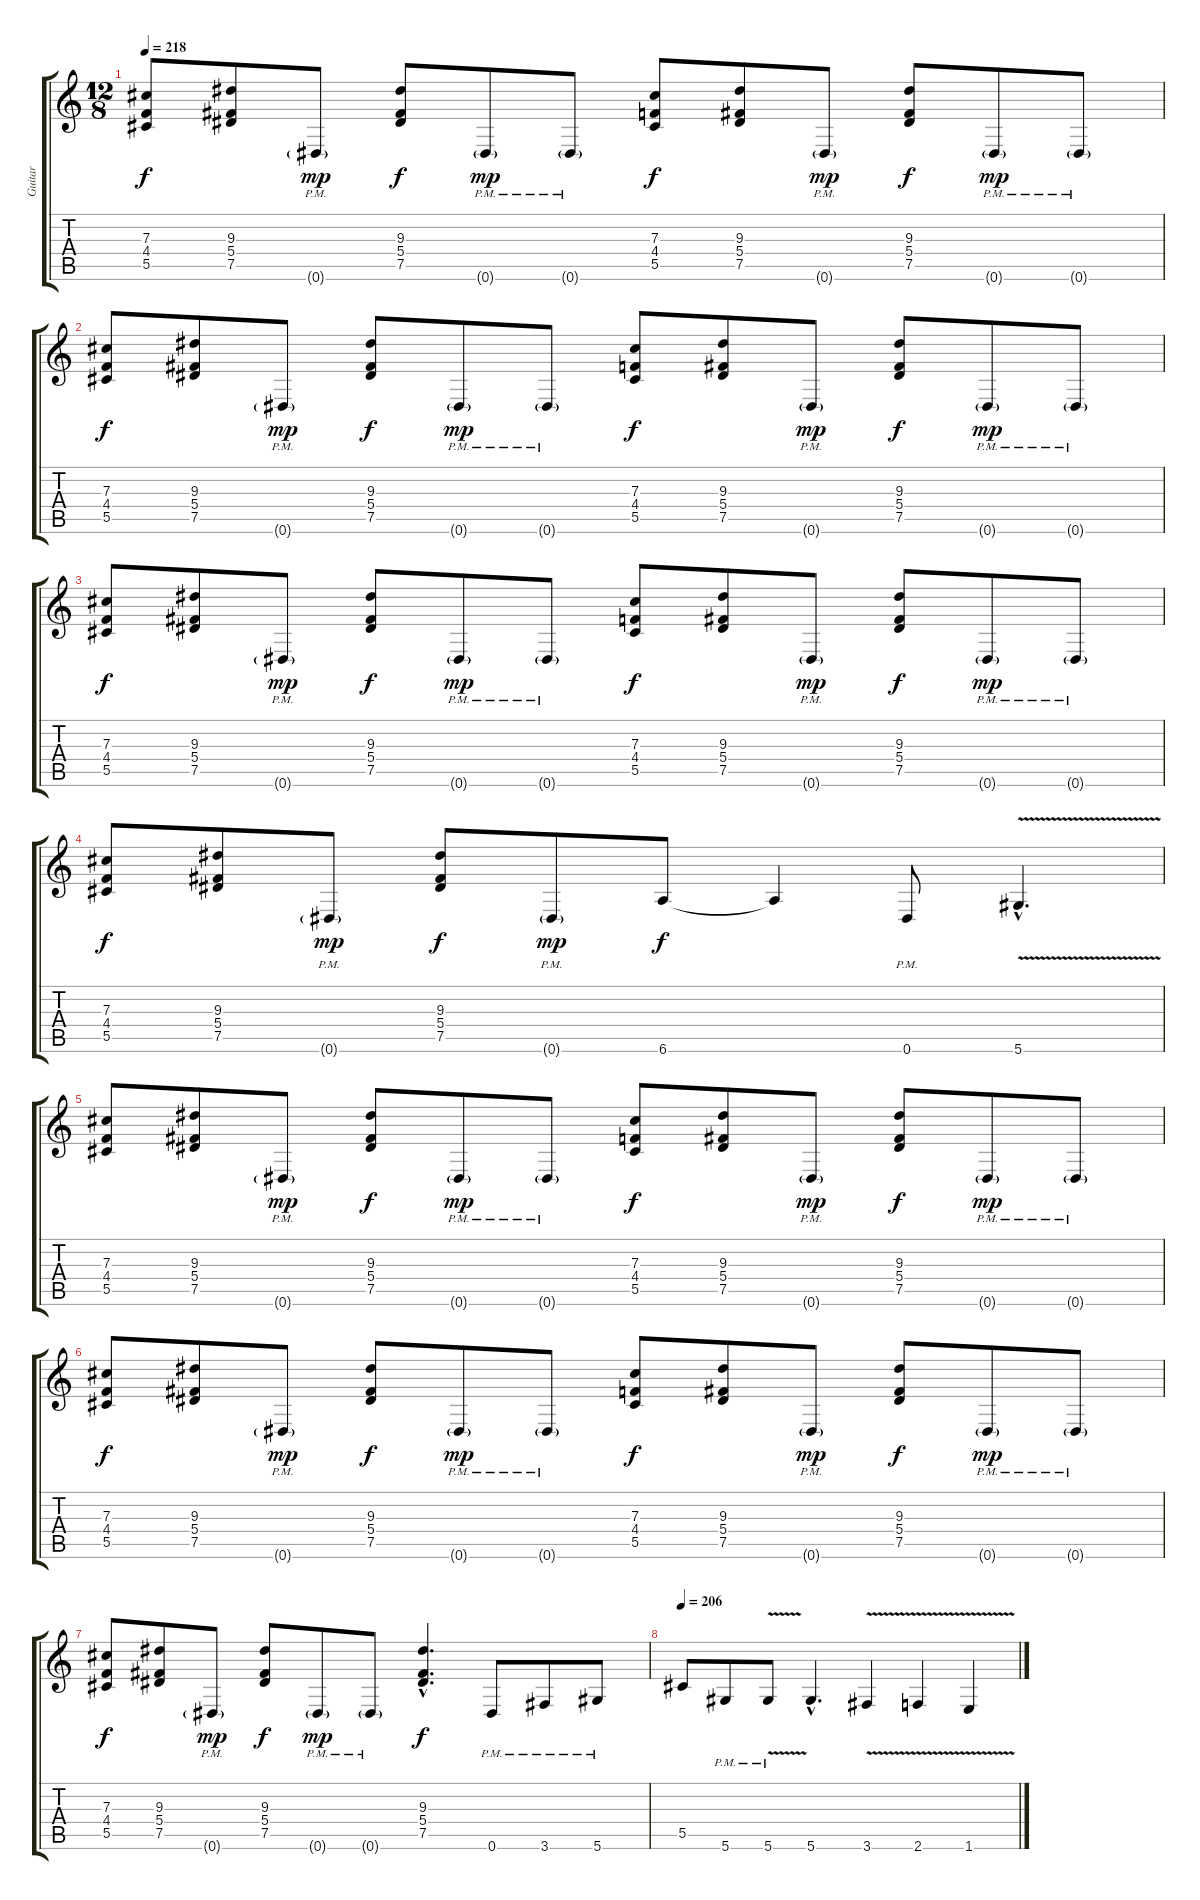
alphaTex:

\track ("Guitar" "Guitar") {instrument overdrivenguitar}
\staff {score tabs}
\tuning (Eb4 Bb3 Gb3 Db3 Ab2 Eb2) {hide}
\ts (12 8)
\tempo 218
\clef g2
\ks c
(7.3 4.4 5.5).8{dy f} (9.3 5.4 7.5).8 0.6{g pm}.8{dy mp} (9.3 5.4 7.5).8{dy f} 0.6{g pm}.8{dy mp} 0.6{g pm}.8 (7.3 4.4 5.5).8{dy f} (9.3 5.4 7.5).8 0.6{g pm}.8{dy mp} (9.3 5.4 7.5).8{dy f} 0.6{g pm}.8{dy mp} 0.6{g pm}.8 |
(7.3 4.4 5.5).8{dy f} (9.3 5.4 7.5).8 0.6{g pm}.8{dy mp} (9.3 5.4 7.5).8{dy f} 0.6{g pm}.8{dy mp} 0.6{g pm}.8 (7.3 4.4 5.5).8{dy f} (9.3 5.4 7.5).8 0.6{g pm}.8{dy mp} (9.3 5.4 7.5).8{dy f} 0.6{g pm}.8{dy mp} 0.6{g pm}.8 |
(7.3 4.4 5.5).8{dy f} (9.3 5.4 7.5).8 0.6{g pm}.8{dy mp} (9.3 5.4 7.5).8{dy f} 0.6{g pm}.8{dy mp} 0.6{g pm}.8 (7.3 4.4 5.5).8{dy f} (9.3 5.4 7.5).8 0.6{g pm}.8{dy mp} (9.3 5.4 7.5).8{dy f} 0.6{g pm}.8{dy mp} 0.6{g pm}.8 |
(7.3 4.4 5.5).8{dy f} (9.3 5.4 7.5).8 0.6{g pm}.8{dy mp} (9.3 5.4 7.5).8{dy f} 0.6{g pm}.8{dy mp} 6.6.8{dy f} 6.6{t}.4 0.6{pm}.8 5.6{v hac}.4{d} |
(7.3 4.4 5.5).8 (9.3 5.4 7.5).8 0.6{g pm}.8{dy mp} (9.3 5.4 7.5).8{dy f} 0.6{g pm}.8{dy mp} 0.6{g pm}.8 (7.3 4.4 5.5).8{dy f} (9.3 5.4 7.5).8 0.6{g pm}.8{dy mp} (9.3 5.4 7.5).8{dy f} 0.6{g pm}.8{dy mp} 0.6{g pm}.8 |
(7.3 4.4 5.5).8{dy f} (9.3 5.4 7.5).8 0.6{g pm}.8{dy mp} (9.3 5.4 7.5).8{dy f} 0.6{g pm}.8{dy mp} 0.6{g pm}.8 (7.3 4.4 5.5).8{dy f} (9.3 5.4 7.5).8 0.6{g pm}.8{dy mp} (9.3 5.4 7.5).8{dy f} 0.6{g pm}.8{dy mp} 0.6{g pm}.8 |
(7.3 4.4 5.5).8{dy f} (9.3 5.4 7.5).8 0.6{g pm}.8{dy mp} (9.3 5.4 7.5).8{dy f} 0.6{g pm}.8{dy mp} 0.6{g pm}.8 (9.3{hac} 5.4{hac} 7.5{hac}).4{d dy f} 0.6{pm}.8 3.6{pm}.8 5.6{pm}.8 |
\tempo 206
5.5.8 5.6{pm}.8 5.6{v pm}.8 5.6{hac}.4{d} 3.6{v}.4 2.6{v}.4 1.6{v}.4
